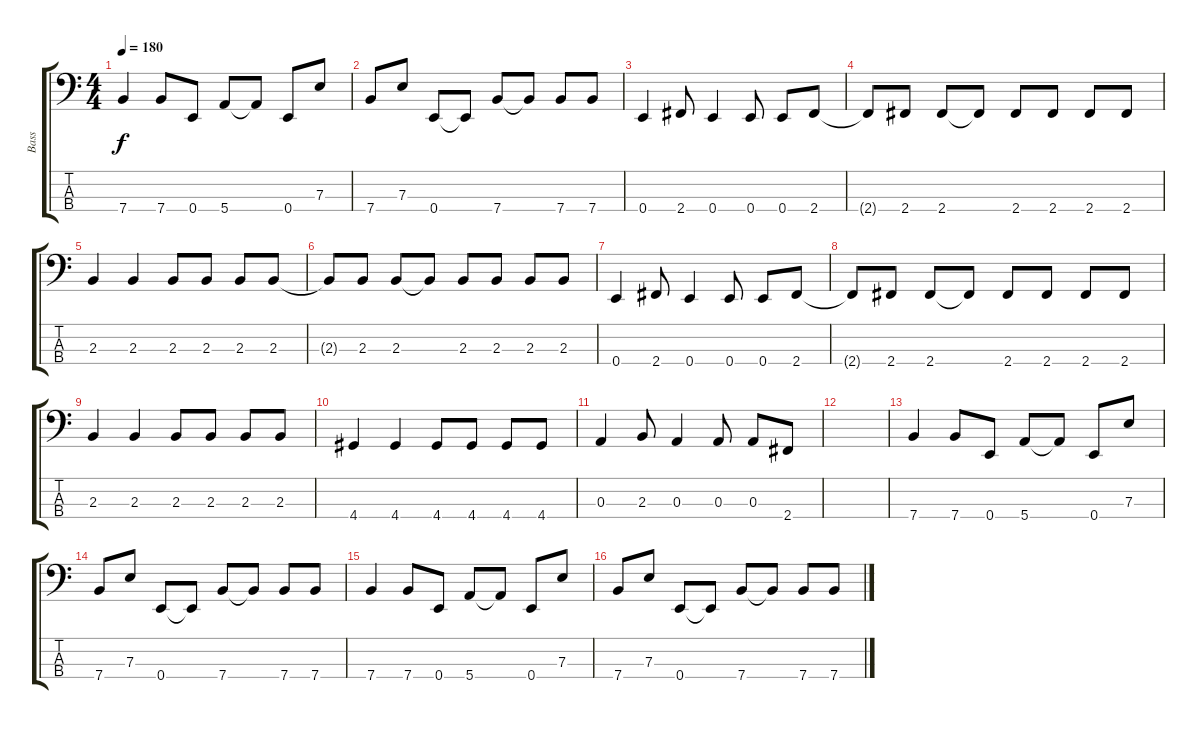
\track ("Bass" "Bass") {instrument electricbasspick}
\staff {score tabs}
\tuning (G2 D2 A1 E1) {hide}
\ts (4 4)
\tempo 180
\clef f4
\ks c
7.4.4{dy f} 7.4.8 0.4.8 5.4.8 5.4{t}.8 0.4.8 7.3.8 |
7.4.8 7.3.8 0.4.8 0.4{t}.8 7.4.8 7.4{t}.8 7.4.8 7.4.8 |
0.4.4 2.4.8 0.4.4 0.4.8 0.4.8 2.4.8 |
2.4{t}.8 2.4.8 2.4.8 2.4{t}.8 2.4.8 2.4.8 2.4.8 2.4.8 |
2.3.4 2.3.4 2.3.8 2.3.8 2.3.8 2.3.8 |
2.3{t}.8 2.3.8 2.3.8 2.3{t}.8 2.3.8 2.3.8 2.3.8 2.3.8 |
0.4.4 2.4.8 0.4.4 0.4.8 0.4.8 2.4.8 |
2.4{t}.8 2.4.8 2.4.8 2.4{t}.8 2.4.8 2.4.8 2.4.8 2.4.8 |
2.3.4 2.3.4 2.3.8 2.3.8 2.3.8 2.3.8 |
4.4.4 4.4.4 4.4.8 4.4.8 4.4.8 4.4.8 |
0.3.4 2.3.8 0.3.4 0.3.8 0.3.8 2.4.8 |
|
7.4.4 7.4.8 0.4.8 5.4.8 5.4{t}.8 0.4.8 7.3.8 |
7.4.8 7.3.8 0.4.8 0.4{t}.8 7.4.8 7.4{t}.8 7.4.8 7.4.8 |
7.4.4 7.4.8 0.4.8 5.4.8 5.4{t}.8 0.4.8 7.3.8 |
7.4.8 7.3.8 0.4.8 0.4{t}.8 7.4.8 7.4{t}.8 7.4.8 7.4.8
